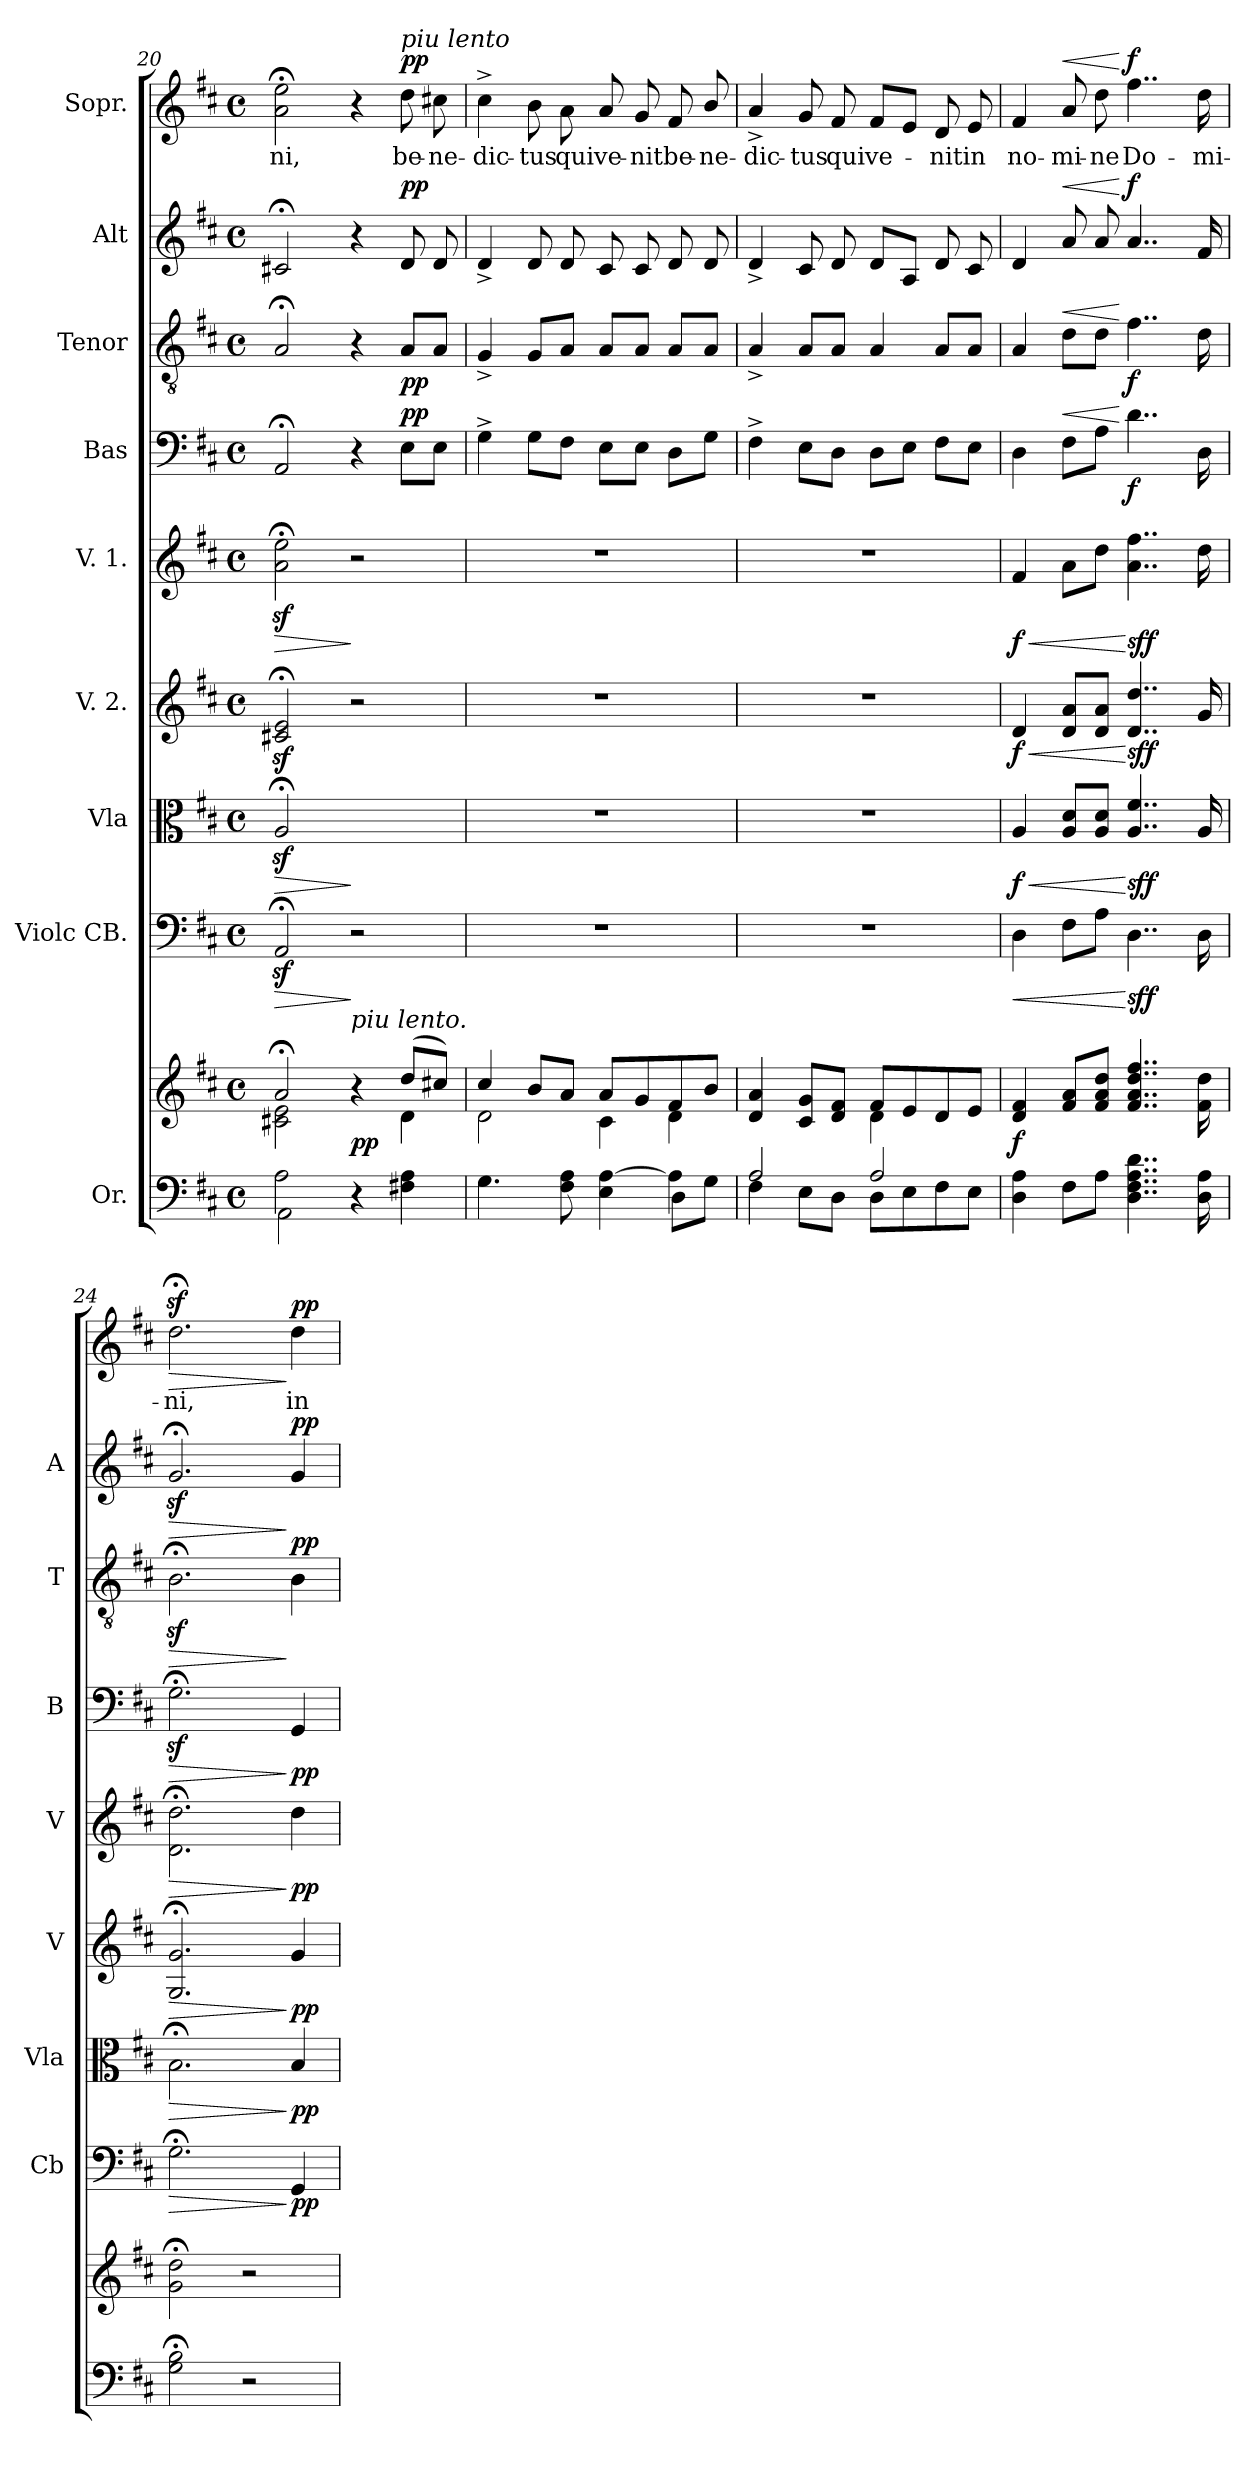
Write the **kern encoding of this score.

**kern	**kern	**dynam	**kern	**dynam	**kern	**dynam	**kern	**dynam	**kern	**dynam	**kern	**dynam	**kern	**dynam	**kern	**dynam	**kern	**text	**dynam
*part9	*part9	*part9	*part8	*part8	*part7	*part7	*part6	*part6	*part5	*part5	*part4	*part4	*part3	*part3	*part2	*part2	*part1	*part1	*part1
*staff10	*staff9	*staff9/10	*staff8	*staff8	*staff7	*staff7	*staff6	*staff6	*staff5	*staff5	*staff4	*staff4	*staff3	*staff3	*staff2	*staff2	*staff1	*staff1	*staff1
*I"Or.	*	*	*I"Violc CB.	*	*I"Vla	*	*I"V. 2.	*	*I"V. 1.	*	*I"Bas	*	*I"Tenor	*	*I"Alt	*	*I"Sopr.	*	*
*	*	*	*I'Cb	*	*I'Vla	*	*I'V	*	*I'V	*	*I'B	*	*I'T	*	*I'A	*	*	*	*
*clefF4	*clefG2	*	*clefF4	*	*clefC3	*	*clefG2	*	*clefG2	*	*clefF4	*	*clefGv2	*	*clefG2	*	*clefG2	*	*
*k[f#c#]	*k[f#c#]	*	*k[f#c#]	*	*k[f#c#]	*	*k[f#c#]	*	*k[f#c#]	*	*k[f#c#]	*	*k[f#c#]	*	*k[f#c#]	*	*k[f#c#]	*	*
*M4/4	*M4/4	*	*M4/4	*	*M4/4	*	*M4/4	*	*M4/4	*	*M4/4	*	*M4/4	*	*M4/4	*	*M4/4	*	*
*met(c)	*met(c)	*	*met(c)	*	*met(c)	*	*met(c)	*	*met(c)	*	*met(c)	*	*met(c)	*	*met(c)	*	*met(c)	*	*
=20	=20	=20	=20	=20	=20	=20	=20	=20	=20	=20	=20	=20	=20	=20	=20	=20	=20	=20	=20
*^	*^	*	*	*	*	*	*	*	*	*	*	*	*	*	*	*	*	*	*
!	!	!	!	!	!	!LO:HP:b	!	!LO:HP:b	!	!	!	!LO:HP:b	!	!	!	!	!	!	!	!	!
2A\	2AA\	2a;</	2c#X\ 2e\	.	2AAz;</	>	2Az;</	>	2c#Xz;</ 2ez;</	.	2az;<\ 2eez;<\	>	2AA;</	.	2A;</	.	2c#X;</	.	2a;<\ 2ee;<\	-ni,	.
!	!	!LO:TX:a:i:t=piu lento.	!	!	!	!	!	!	!	!	!	!	!	!	!	!	!	!	!	!	!
4r	2ryy	4r	4ryy	pp.	2r	]	2ryy	]	2r	.	2r	]	4r	.	4r	.	4r	.	4r	.	.
!	!	!	!	!	!	!	!	!	!	!	!	!	!	!	!	!	!	!	!LO:TX:a:i:t=piu lento	!	!
!	!	!	!	!	!	!	!	!	!	!	!	!	!	!LO:DY:a	!	!	!	!LO:DY:a	!	!	!LO:DY:b
4F#X\ 4A\	.	(8dd/L	4d\	.	.	.	.	.	.	.	.	.	8E\L	pp.	8A/L	pp.	8d/	pp	8dd\	be-	pp
.	.	8cc#X/J)	.	.	.	.	.	.	.	.	.	.	8E\J	.	8A/J	.	8d/	.	8cc#X\	-ne-	.
=21	=21	=21	=21	=21	=21	=21	=21	=21	=21	=21	=21	=21	=21	=21	=21	=21	=21	=21	=21	=21	=21
4.G\	2.ryy	4cc#/	2d\	.	1r	.	1r	.	1r	.	1r	.	4G^\	.	4G^/	.	4d^/	.	4cc#^\	-dic-	.
.	.	8b/L	.	.	.	.	.	.	.	.	.	.	8G\L	.	8G/L	.	8d/	.	8b\	-tus	.
8F#\ 8A\	.	8a/J	.	.	.	.	.	.	.	.	.	.	8F#\J	.	8A/J	.	8d/	.	8a\	qui	.
4E\ [4A\	.	8a/L	4c#\	.	.	.	.	.	.	.	.	.	8E\L	.	8A/L	.	8c#/	.	8a/	ve-	.
.	.	8g/	.	.	.	.	.	.	.	.	.	.	8E\J	.	8A/J	.	8c#/	.	8g/	-nit	.
4A\]	8D\L	8f#/	4d\	.	.	.	.	.	.	.	.	.	8D\L	.	8A/L	.	8d/	.	8f#/	be-	.
.	8G\J	8b/J	.	.	.	.	.	.	.	.	.	.	8G\J	.	8A/J	.	8d/	.	8b/	-ne-	.
=22	=22	=22	=22	=22	=22	=22	=22	=22	=22	=22	=22	=22	=22	=22	=22	=22	=22	=22	=22	=22	=22
2A/	4F#\	4d/ 4a/	2ryy	.	1r	.	1r	.	1r	.	1r	.	4F#^\	.	4A^/	.	4d^/	.	4a^/	-dic-	.
.	8E\L	8c#/ 8g/L	.	.	.	.	.	.	.	.	.	.	8E\L	.	8A/L	.	8c#/	.	8g/	-tus	.
.	8D\J	8d/ 8f#/J	.	.	.	.	.	.	.	.	.	.	8D\J	.	8A/J	.	8d/	.	8f#/	qui	.
2A/	8D\L	8f#/L	4d\	.	.	.	.	.	.	.	.	.	8D\L	.	4A/	.	8d/L	.	8f#/L	ve-	.
.	8E\	8e/	.	.	.	.	.	.	.	.	.	.	8E\J	.	.	.	8A/J	.	8e/J	.	.
.	8F#\	8d/	4ryy	.	.	.	.	.	.	.	.	.	8F#\L	.	8A/L	.	8d/	.	8d/	-nit	.
.	8E\J	8e/J	.	.	.	.	.	.	.	.	.	.	8E\J	.	8A/J	.	8c#/	.	8e/	in	.
*	*	*v	*v	*	*	*	*	*	*	*	*	*	*	*	*	*	*	*	*	*	*
=23	=23	=23	=23	=23	=23	=23	=23	=23	=23	=23	=23	=23	=23	=23	=23	=23	=23	=23	=23	=23
!	!	!	!	!	!LO:HP:b	!	!LO:HP:b	!	!LO:HP:b	!	!LO:HP:b	!	!	!	!	!	!	!	!	!
*v	*v	*	*	*	*	*	*	*	*	*	*	*	*	*	*	*	*	*	*	*
4D\ 4A\	4d/ 4f#/	f	4D\	<	4A/	< f	4d/	< f	4f#/	< f	4D\	.	4A/	.	4d/	.	4f#/	no-	.
!	!	!	!	!	!	!	!	!	!	!	!	!LO:HP:a	!	!LO:HP:a	!	!LO:HP:a	!	!	!LO:HP:a
8F#\L	8f#/ 8a/L	.	8F#\L	.	8A/ 8d/L	.	8d/ 8a/L	.	8a\L	.	8F#\L	<	8d\L	<	8a/	<	8a/	-mi-	<
8A\J	8f#/ 8a/ 8dd/J	.	8A\J	.	8A/ 8d/J	.	8d/ 8a/J	.	8dd\J	.	8A\J	.	8d\J	.	8a/	.	8dd\	-ne	.
!	!	!	!	!	!	!	!	!	!	!	!	!	!	!	!	!LO:DY:n=1:a	!	!	!LO:DY:n=1:a
4..D\ 4..F#\ 4..A\ 4..d\	4..f#/ 4..a/ 4..dd/ 4..ff#/	.	4..D\	[ sff	4..A/ 4..f#/	[ sff	4..d/ 4..dd/	[ sff	4..a\ 4..ff#\	[ sff	4..d\	[ f	4..f#\	[ f	4..a/	[ f	4..ff#\	Do-	[ f
16D\ 16A\	16f#\ 16dd\	.	16D\	.	16A/	.	16g/	.	16dd\	.	16D\	.	16d\	.	16f#/	.	16dd\	-mi-	.
=24	=24	=24	=24	=24	=24	=24	=24	=24	=24	=24	=24	=24	=24	=24	=24	=24	=24	=24	=24
!	!	!	!	!LO:HP:b	!	!LO:HP:b	!	!LO:HP:b	!	!LO:HP:b	!	!LO:HP:b	!	!LO:HP:b	!	!LO:HP:b	!	!	!LO:HP:b
2G;<\ 2B;<\	2g;<\ 2dd;<\	.	2.G;<\	>	2.B;<\	>	2.G;</ 2.g;</	>	2.d;<\ 2.dd;<\	>	2.Gz;<\	>	2.Bz;<\	>	2.gz;</	>	2.ddz<;<\	-ni,	>
2r	2r	.	.	.	.	.	.	.	.	.	.	.	.	.	.	.	.	.	.
!	!	!	!	!	!	!	!	!	!	!	!	!	!	!LO:DY:n=1:a	!	!LO:DY:n=1:a	!	!	!LO:DY:n=1:a
.	.	.	4GG/	] pp	4B/	] pp	4g/	] pp	4dd\	] pp	4GG/	] pp	4B\	] pp	4g/	] pp	4dd\	in	] pp
=	=	=	=	=	=	=	=	=	=	=	=	=	=	=	=	=	=	=	=
*-	*-	*-	*-	*-	*-	*-	*-	*-	*-	*-	*-	*-	*-	*-	*-	*-	*-	*-	*-
